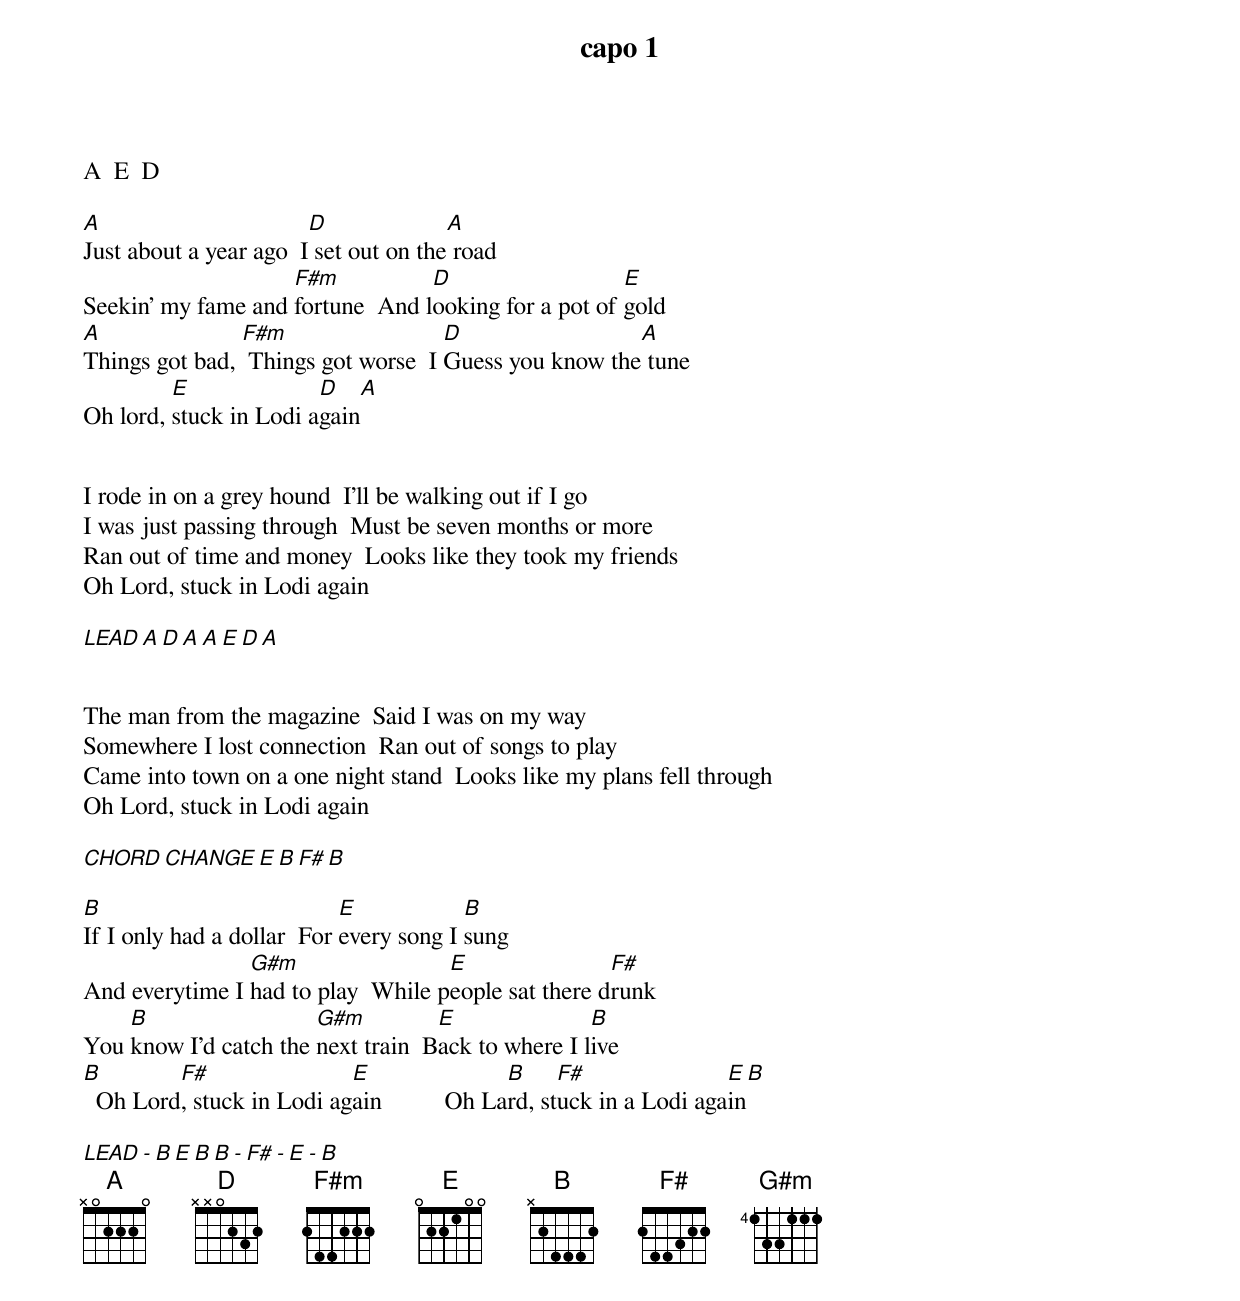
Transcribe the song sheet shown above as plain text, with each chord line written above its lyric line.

capo 1


A  E  D

A                       D              A
Just about a year ago  I set out on the road
                    F#m           D                   E
Seekin' my fame and fortune  And looking for a pot of gold
A               F#m                  D                 A
Things got bad,  Things got worse  I Guess you know the tune
         E              D          A
Oh lord, stuck in Lodi again


I rode in on a grey hound  I'll be walking out if I go
I was just passing through  Must be seven months or more
Ran out of time and money  Looks like they took my friends
Oh Lord, stuck in Lodi again

LEAD  A    D   A       A   E   D  A


The man from the magazine  Said I was on my way
Somewhere I lost connection  Ran out of songs to play
Came into town on a one night stand  Looks like my plans fell through
Oh Lord, stuck in Lodi again

CHORD CHANGE    E   B   F#    B

B                           E            B
If I only had a dollar  For every song I sung
                G#m                 E                F#
And everytime I had to play  While people sat there drunk
    B                  G#m          E               B
You know I'd catch the next train  Back to where I live
B        F#                E                 B     F#               E     B
  Oh Lord, stuck in Lodi again          Oh Lard, stuck in a Lodi again

LEAD - B  E  B    B - F# - E - B
